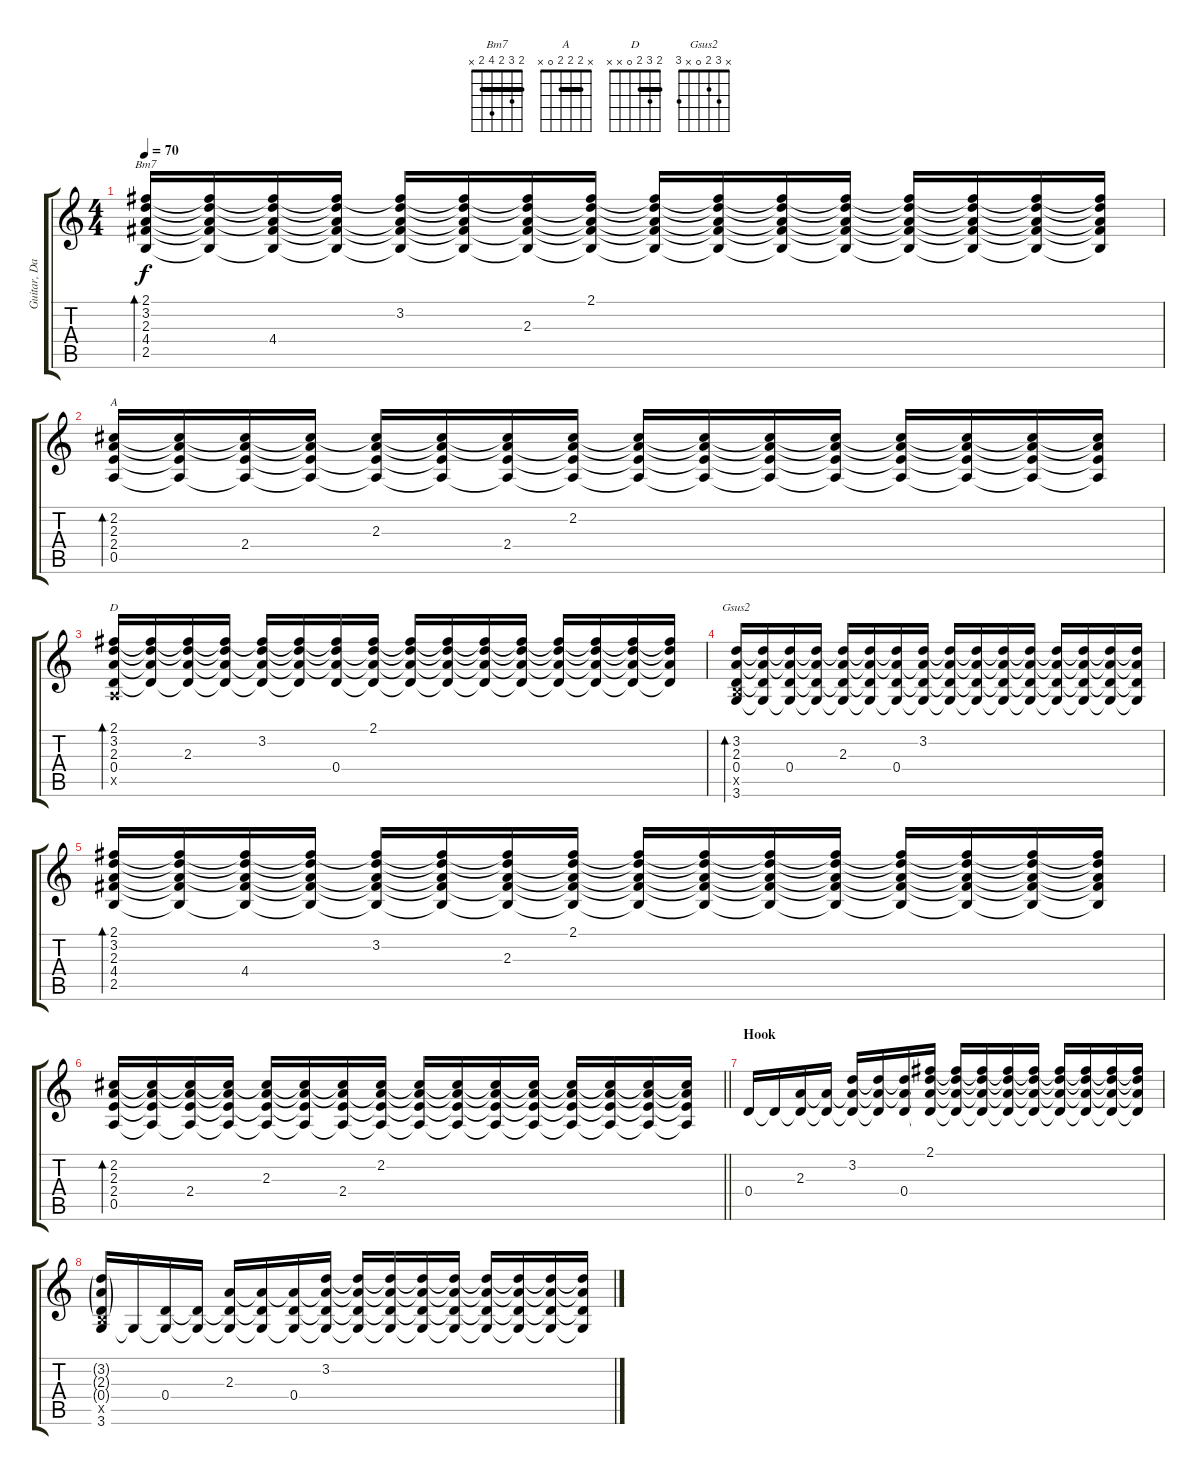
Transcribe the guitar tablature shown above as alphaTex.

\track ("Guitar, Dan 1b" "Guitar, Da") {instrument distortionguitar}
\staff {score tabs}
\tuning (E4 B3 G3 D3 A2 E2) {hide}
\chord ("Bm7" 2 3 2 4 2 x) {barre 2}
\chord ("A" x 2 2 2 0 x) {barre 2}
\chord ("D" 2 3 2 0 x x) {barre 2}
\chord ("Gsus2" x 3 2 0 x 3)
\ts (4 4)
\tempo 70
\clef g2
\ks c
(2.1 3.2 2.3 4.4 2.5).16{bd 60 ch "Bm7" dy f} (2.1{t} 3.2{t} 2.3{t} 4.4{t} 2.5{t}).16 (2.1{t} 3.2{t} 2.3{t} 4.4 2.5{t}).16 (2.1{t} 3.2{t} 2.3{t} 4.4{t} 2.5{t}).16 (2.1{t} 3.2 2.3{t} 4.4{t} 2.5{t}).16 (2.1{t} 3.2{t} 2.3{t} 4.4{t} 2.5{t}).16 (2.1{t} 3.2{t} 2.3 4.4{t} 2.5{t}).16 (2.1 3.2{t} 2.3{t} 4.4{t} 2.5{t}).16 (2.1{t} 3.2{t} 2.3{t} 4.4{t} 2.5{t}).16 (2.1{t} 3.2{t} 2.3{t} 4.4{t} 2.5{t}).16 (2.1{t} 3.2{t} 2.3{t} 4.4{t} 2.5{t}).16 (2.1{t} 3.2{t} 2.3{t} 4.4{t} 2.5{t}).16 (2.1{t} 3.2{t} 2.3{t} 4.4{t} 2.5{t}).16 (2.1{t} 3.2{t} 2.3{t} 4.4{t} 2.5{t}).16 (2.1{t} 3.2{t} 2.3{t} 4.4{t} 2.5{t}).16 (2.1{t} 3.2{t} 2.3{t} 4.4{t} 2.5{t}).16 |
(2.2 2.3 2.4 0.5).16{bd 60 ch "A"} (2.2{t} 2.3{t} 2.4{t} 0.5{t}).16 (2.2{t} 2.3{t} 2.4 0.5{t}).16 (2.2{t} 2.3{t} 2.4{t} 0.5{t}).16 (2.2{t} 2.3 2.4{t} 0.5{t}).16 (2.2{t} 2.3{t} 2.4{t} 0.5{t}).16 (2.2{t} 2.3{t} 2.4 0.5{t}).16 (2.2 2.3{t} 2.4{t} 0.5{t}).16 (2.2{t} 2.3{t} 2.4{t} 0.5{t}).16 (2.2{t} 2.3{t} 2.4{t} 0.5{t}).16 (2.2{t} 2.3{t} 2.4{t} 0.5{t}).16 (2.2{t} 2.3{t} 2.4{t} 0.5{t}).16 (2.2{t} 2.3{t} 2.4{t} 0.5{t}).16 (2.2{t} 2.3{t} 2.4{t} 0.5{t}).16 (2.2{t} 2.3{t} 2.4{t} 0.5{t}).16 (2.2{t} 2.3{t} 2.4{t} 0.5{t}).16 |
(2.1 3.2 2.3 0.4 0.5{x}).16{bd 60 ch "D" instrument electricguitarclean} (2.1{t} 3.2{t} 2.3{t} 0.4{t}).16 (2.1{t} 3.2{t} 2.3 0.4{t}).16 (2.1{t} 3.2{t} 2.3{t} 0.4{t}).16 (2.1{t} 3.2 2.3{t} 0.4{t}).16 (2.1{t} 3.2{t} 2.3{t} 0.4{t}).16 (2.1{t} 3.2{t} 2.3{t} 0.4).16 (2.1 3.2{t} 2.3{t} 0.4{t}).16 (2.1{t} 3.2{t} 2.3{t} 0.4{t}).16 (2.1{t} 3.2{t} 2.3{t} 0.4{t}).16 (2.1{t} 3.2{t} 2.3{t} 0.4{t}).16 (2.1{t} 3.2{t} 2.3{t} 0.4{t}).16 (2.1{t} 3.2{t} 2.3{t} 0.4{t}).16 (2.1{t} 3.2{t} 2.3{t} 0.4{t}).16 (2.1{t} 3.2{t} 2.3{t} 0.4{t}).16 (2.1{t} 3.2{t} 2.3{t} 0.4{t}).16 |
(3.2 2.3 0.4 2.5{x} 3.6).16{bd 60 ch "Gsus2"} (3.2{t} 2.3{t} 0.4{t} 3.6{t}).16 (3.2{t} 2.3{t} 0.4 3.6{t}).16 (3.2{t} 2.3{t} 0.4{t} 3.6{t}).16 (3.2{t} 2.3 0.4{t} 3.6{t}).16 (3.2{t} 2.3{t} 0.4{t} 3.6{t}).16 (3.2{t} 2.3{t} 0.4 3.6{t}).16 (3.2 2.3{t} 0.4{t} 3.6{t}).16 (3.2{t} 2.3{t} 0.4{t} 3.6{t}).16 (3.2{t} 2.3{t} 0.4{t} 3.6{t}).16 (3.2{t} 2.3{t} 0.4{t} 3.6{t}).16 (3.2{t} 2.3{t} 0.4{t} 3.6{t}).16 (3.2{t} 2.3{t} 0.4{t} 3.6{t}).16 (3.2{t} 2.3{t} 0.4{t} 3.6{t}).16 (3.2{t} 2.3{t} 0.4{t} 3.6{t}).16 (3.2{t} 2.3{t} 0.4{t} 3.6{t}).16 |
(2.1 3.2 2.3 4.4 2.5).16{bd 60} (2.1{t} 3.2{t} 2.3{t} 4.4{t} 2.5{t}).16 (2.1{t} 3.2{t} 2.3{t} 4.4 2.5{t}).16 (2.1{t} 3.2{t} 2.3{t} 4.4{t} 2.5{t}).16 (2.1{t} 3.2 2.3{t} 4.4{t} 2.5{t}).16 (2.1{t} 3.2{t} 2.3{t} 4.4{t} 2.5{t}).16 (2.1{t} 3.2{t} 2.3 4.4{t} 2.5{t}).16 (2.1 3.2{t} 2.3{t} 4.4{t} 2.5{t}).16 (2.1{t} 3.2{t} 2.3{t} 4.4{t} 2.5{t}).16 (2.1{t} 3.2{t} 2.3{t} 4.4{t} 2.5{t}).16 (2.1{t} 3.2{t} 2.3{t} 4.4{t} 2.5{t}).16 (2.1{t} 3.2{t} 2.3{t} 4.4{t} 2.5{t}).16 (2.1{t} 3.2{t} 2.3{t} 4.4{t} 2.5{t}).16 (2.1{t} 3.2{t} 2.3{t} 4.4{t} 2.5{t}).16 (2.1{t} 3.2{t} 2.3{t} 4.4{t} 2.5{t}).16 (2.1{t} 3.2{t} 2.3{t} 4.4{t} 2.5{t}).16 |
\barLineRight lightlight
(2.2 2.3 2.4 0.5).16{bd 60} (2.2{t} 2.3{t} 2.4{t} 0.5{t}).16 (2.2{t} 2.3{t} 2.4 0.5{t}).16 (2.2{t} 2.3{t} 2.4{t} 0.5{t}).16 (2.2{t} 2.3 2.4{t} 0.5{t}).16 (2.2{t} 2.3{t} 2.4{t} 0.5{t}).16 (2.2{t} 2.3{t} 2.4 0.5{t}).16 (2.2 2.3{t} 2.4{t} 0.5{t}).16 (2.2{t} 2.3{t} 2.4{t} 0.5{t}).16 (2.2{t} 2.3{t} 2.4{t} 0.5{t}).16 (2.2{t} 2.3{t} 2.4{t} 0.5{t}).16 (2.2{t} 2.3{t} 2.4{t} 0.5{t}).16 (2.2{t} 2.3{t} 2.4{t} 0.5{t}).16 (2.2{t} 2.3{t} 2.4{t} 0.5{t}).16 (2.2{t} 2.3{t} 2.4{t} 0.5{t}).16 (2.2{t} 2.3{t} 2.4{t} 0.5{t}).16 |
\section ("" "Hook")
0.4.16{instrument electricguitarclean} 0.4{t}.16 (2.3 0.4{t}).16 (2.3{t} 0.4{t}).16 (3.2 2.3{t} 0.4{t}).16 (3.2{t} 2.3{t} 0.4{t}).16 (3.2{t} 2.3{t} 0.4).16 (2.1 3.2{t} 2.3{t} 0.4{t}).16 (2.1{t} 3.2{t} 2.3{t} 0.4{t}).16 (2.1{t} 3.2{t} 2.3{t} 0.4{t}).16 (2.1{t} 3.2{t} 2.3{t} 0.4{t}).16 (2.1{t} 3.2{t} 2.3{t} 0.4{t}).16 (2.1{t} 3.2{t} 2.3{t} 0.4{t}).16 (2.1{t} 3.2{t} 2.3{t} 0.4{t}).16 (2.1{t} 3.2{t} 2.3{t} 0.4{t}).16 (2.1{t} 3.2{t} 2.3{t} 0.4{t}).16 |
(3.2{g} 2.3{g} 0.4{g} 2.5{x} 3.6).16 3.6{t}.16 (0.4 3.6{t}).16 (0.4{t} 3.6{t}).16 (2.3 0.4{t} 3.6{t}).16 (2.3{t} 0.4{t} 3.6{t}).16 (2.3{t} 0.4 3.6{t}).16 (3.2 2.3{t} 0.4{t} 3.6{t}).16 (3.2{t} 2.3{t} 0.4{t} 3.6{t}).16 (3.2{t} 2.3{t} 0.4{t} 3.6{t}).16 (3.2{t} 2.3{t} 0.4{t} 3.6{t}).16 (3.2{t} 2.3{t} 0.4{t} 3.6{t}).16 (3.2{t} 2.3{t} 0.4{t} 3.6{t}).16 (3.2{t} 2.3{t} 0.4{t} 3.6{t}).16 (3.2{t} 2.3{t} 0.4{t} 3.6{t}).16 (3.2{t} 2.3{t} 0.4{t} 3.6{t}).16
